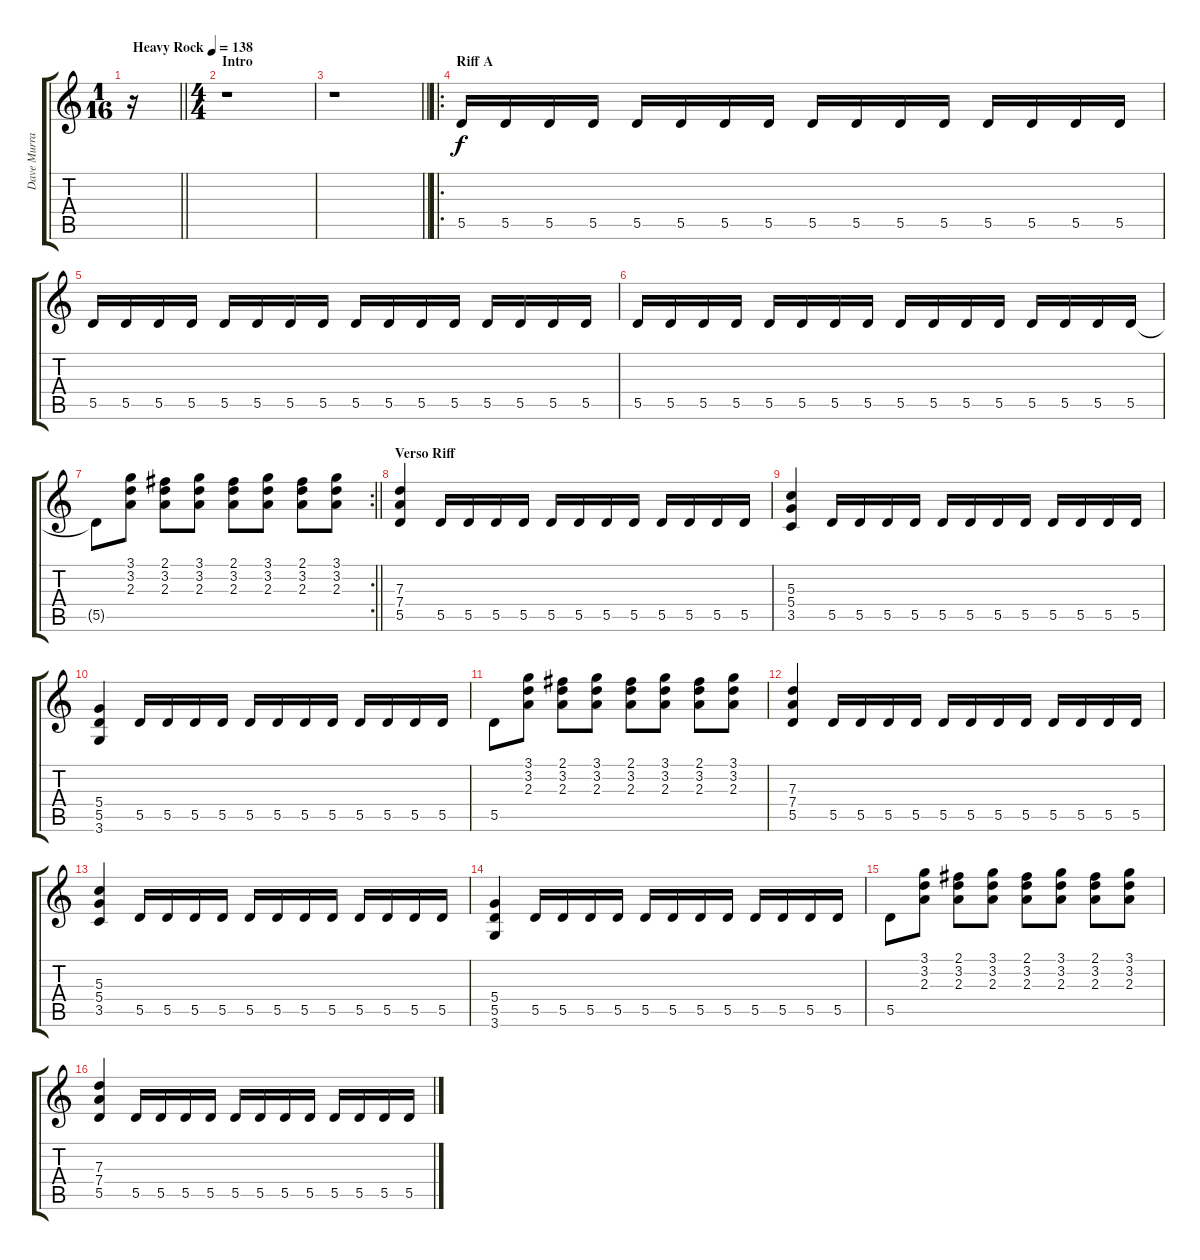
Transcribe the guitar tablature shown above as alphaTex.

\track ("Dave Murray" "Dave Murra") {instrument distortionguitar}
\staff {score tabs}
\tuning (E4 B3 G3 D3 A2 E2) {hide}
\ts (1 16)
\tempo (138 "Heavy Rock")
\clef g2
\barLineRight lightlight
\ks c
r.16{dy f instrument distortionguitar} |
\ts (4 4)
\section ("" "Intro")
r.1 |
\barLineRight lightlight
r.1 |
\ro
\section ("" "Riff A")
5.5.16 5.5.16 5.5.16 5.5.16 5.5.16 5.5.16 5.5.16 5.5.16 5.5.16 5.5.16 5.5.16 5.5.16 5.5.16 5.5.16 5.5.16 5.5.16 |
5.5.16 5.5.16 5.5.16 5.5.16 5.5.16 5.5.16 5.5.16 5.5.16 5.5.16 5.5.16 5.5.16 5.5.16 5.5.16 5.5.16 5.5.16 5.5.16 |
5.5.16 5.5.16 5.5.16 5.5.16 5.5.16 5.5.16 5.5.16 5.5.16 5.5.16 5.5.16 5.5.16 5.5.16 5.5.16 5.5.16 5.5.16 5.5.16 |
\rc 2
\barLineRight lightlight
5.5{t}.8 (3.1 3.2 2.3).8 (2.1 3.2 2.3).8 (3.1 3.2 2.3).8 (2.1 3.2 2.3).8 (3.1 3.2 2.3).8 (2.1 3.2 2.3).8 (3.1 3.2 2.3).8 |
\section ("" "Verso Riff")
(7.3 7.4 5.5).4 5.5.16 5.5.16 5.5.16 5.5.16 5.5.16 5.5.16 5.5.16 5.5.16 5.5.16 5.5.16 5.5.16 5.5.16 |
(5.3 5.4 3.5).4 5.5.16 5.5.16 5.5.16 5.5.16 5.5.16 5.5.16 5.5.16 5.5.16 5.5.16 5.5.16 5.5.16 5.5.16 |
(5.4 5.5 3.6).4 5.5.16 5.5.16 5.5.16 5.5.16 5.5.16 5.5.16 5.5.16 5.5.16 5.5.16 5.5.16 5.5.16 5.5.16 |
5.5.8 (3.1 3.2 2.3).8 (2.1 3.2 2.3).8 (3.1 3.2 2.3).8 (2.1 3.2 2.3).8 (3.1 3.2 2.3).8 (2.1 3.2 2.3).8 (3.1 3.2 2.3).8 |
(7.3 7.4 5.5).4 5.5.16 5.5.16 5.5.16 5.5.16 5.5.16 5.5.16 5.5.16 5.5.16 5.5.16 5.5.16 5.5.16 5.5.16 |
(5.3 5.4 3.5).4 5.5.16 5.5.16 5.5.16 5.5.16 5.5.16 5.5.16 5.5.16 5.5.16 5.5.16 5.5.16 5.5.16 5.5.16 |
(5.4 5.5 3.6).4 5.5.16 5.5.16 5.5.16 5.5.16 5.5.16 5.5.16 5.5.16 5.5.16 5.5.16 5.5.16 5.5.16 5.5.16 |
5.5.8 (3.1 3.2 2.3).8 (2.1 3.2 2.3).8 (3.1 3.2 2.3).8 (2.1 3.2 2.3).8 (3.1 3.2 2.3).8 (2.1 3.2 2.3).8 (3.1 3.2 2.3).8 |
(7.3 7.4 5.5).4 5.5.16 5.5.16 5.5.16 5.5.16 5.5.16 5.5.16 5.5.16 5.5.16 5.5.16 5.5.16 5.5.16 5.5.16
